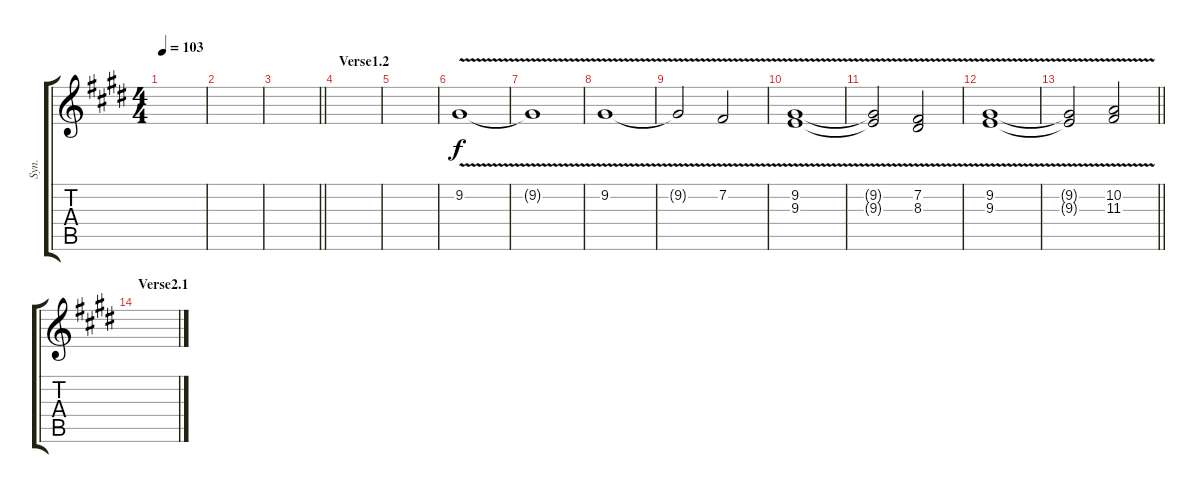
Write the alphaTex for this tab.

\track ("Syn." "Syn.") {instrument flute}
\staff {score tabs}
\tuning (E4 B3 G3 D3 A2 E2) {hide}
\ts (4 4)
\tempo 103
\clef g2
\ks c#minor
|
|
\barLineRight lightlight
|
\section ("" "Verse1.2")
|
|
9.2{v}.1 |
9.2{t}.1 |
9.2{v}.1 |
9.2{t}.2 7.2{v}.2 |
(9.2{v} 9.3{v}).1 |
(9.2{t} 9.3{t}).2 (7.2{v} 8.3{v}).2 |
(9.2{v} 9.3{v}).1 |
\barLineRight lightlight
(9.2{t} 9.3{t}).2 (10.2{v} 11.3{v}).2 |
\section ("" "Verse2.1")
